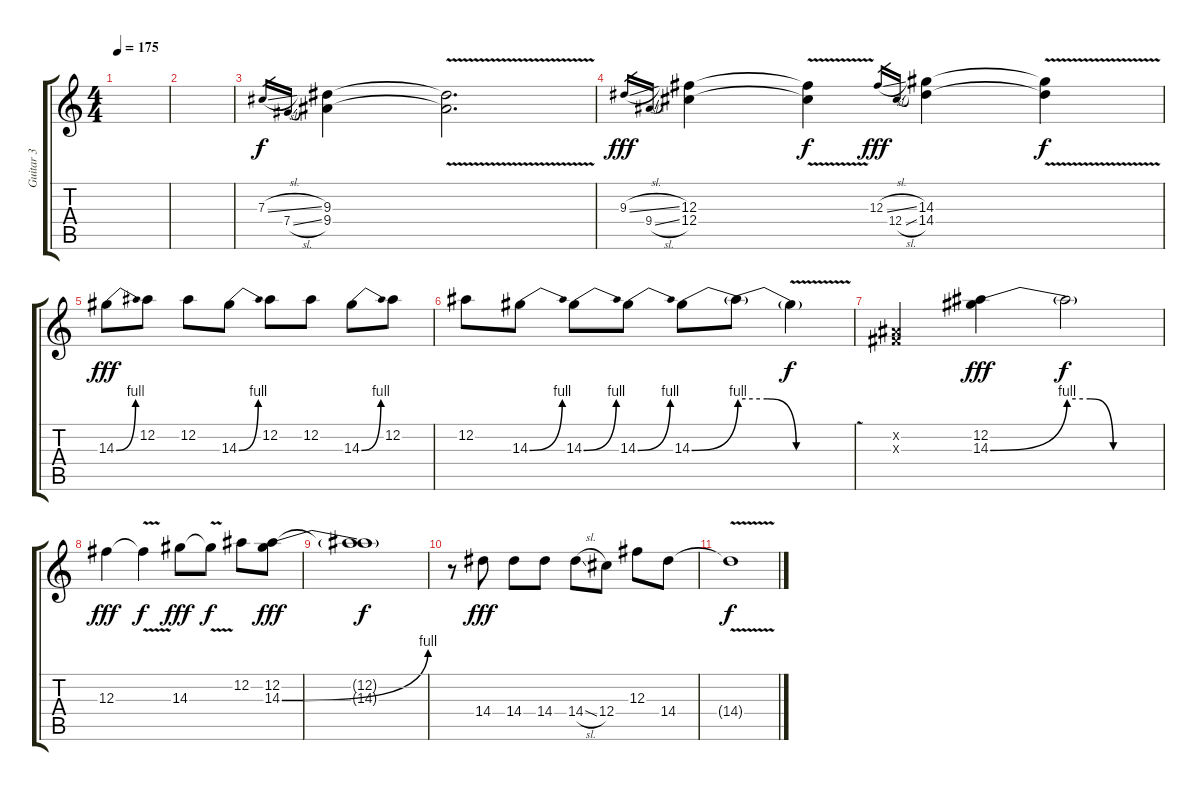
\track ("Guitar 3" "Guitar 3") {instrument distortionguitar}
\staff {score tabs}
\tuning (Eb4 Bb3 Gb3 Db3 Ab2 Eb2) {hide}
\ts (4 4)
\tempo 175
\clef g2
\ks c
|
|
7.3{sl}.16{gr} 7.4{sl}.16{gr} (9.3 9.4).4 (9.3{v t} 9.4{v t}).2{d dy f} |
9.3{sl}.16{gr dy fff} 9.4{sl}.16{gr} (12.3 12.4).4 (12.3{v t} 12.4{v t}).4{dy f} 12.3{sl}.16{gr dy fff} 12.4{sl}.16{gr} (14.3 14.4).4 (14.3{v t} 14.4{v t}).4{dy f} |
14.3{be (bend 0 0 60 4)}.8{dy fff} 12.2.8 12.2.8 14.3{be (bend 0 0 60 4)}.8 12.2.8 12.2.8 14.3{be (bend 0 0 60 4)}.8 12.2.8 |
12.2.8 14.3{be (bend 0 0 60 4)}.8 14.3{be (bend 0 0 60 4)}.8 14.3{be (bend 0 0 60 4)}.8 14.3{be (bend 0 0 60 4)}.8 14.3{be (custom 0 4 15 4 30 0 60 0) t}.8 14.3{v t}.4{dy f} |
(0.2{x} 0.3{x}).4 (12.2 14.3{be (bend 0 0 60 4)}).4{dy fff} 14.3{be (custom 0 4 15 4 30 0 60 0) t}.2{dy f} |
12.3.4{dy fff} 12.3{v t}.4{dy f} 14.3.8{dy fff} 14.3{v t}.8{dy f} 12.2.8 (12.2 14.3{be (bend 0 0 60 4)}).8{dy fff} |
(12.2{t} 14.3{t}).1{dy f} |
r.8 14.4.8{dy fff} 14.4.8 14.4.8 14.4{sl}.8 12.4.8 12.3.8 14.4.8 |
14.4{v t}.1{dy f}
